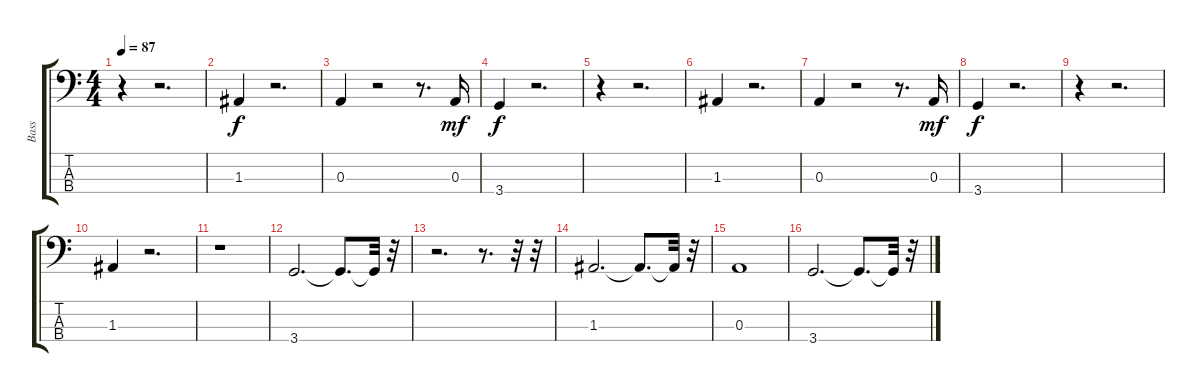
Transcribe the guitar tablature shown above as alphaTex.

\track ("Bass      " "Bass      ") {instrument electricbassfinger}
\staff {score tabs}
\tuning (G2 D2 A1 E1) {hide}
\ts (4 4)
\tempo 87
\clef f4
\ks c
r.4{dy f} r.2{d} |
1.3.4 r.2{d} |
0.3.4 r.2 r.8{d} 0.3.16{dy mf} |
3.4.4{dy f} r.2{d} |
r.4 r.2{d} |
1.3.4 r.2{d} |
0.3.4 r.2 r.8{d} 0.3.16{dy mf} |
3.4.4{dy f} r.2{d} |
r.4 r.2{d} |
1.3.4 r.2{d} |
r.1 |
3.4.2{d} 3.4{t}.8{d} 3.4{t}.32 r.32 |
r.2{d} r.8{d} r.32 r.32 |
1.3.2{d} 1.3{t}.8{d} 1.3{t}.32 r.32 |
0.3.1 |
3.4.2{d} 3.4{t}.8{d} 3.4{t}.32 r.32
